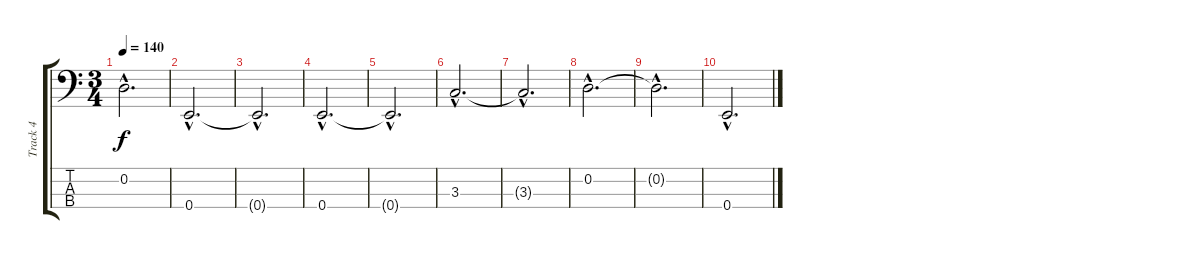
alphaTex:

\track ("Track 4" "Track 4") {instrument electricbasspick}
\staff {score tabs}
\tuning (G2 D2 A1 E1) {hide}
\ts (3 4)
\tempo 140
\clef f4
\ks c
0.2{hac t}.2{d dy f volume 9} |
0.4{hac}.2{d volume 8} |
0.4{hac t}.2{d volume 7} |
0.4{hac}.2{d volume 6} |
0.4{hac t}.2{d volume 5} |
3.3{hac}.2{d volume 4} |
3.3{hac t}.2{d volume 3} |
0.2{hac}.2{d volume 2} |
0.2{hac t}.2{d volume 1} |
0.4{hac}.2{d}
